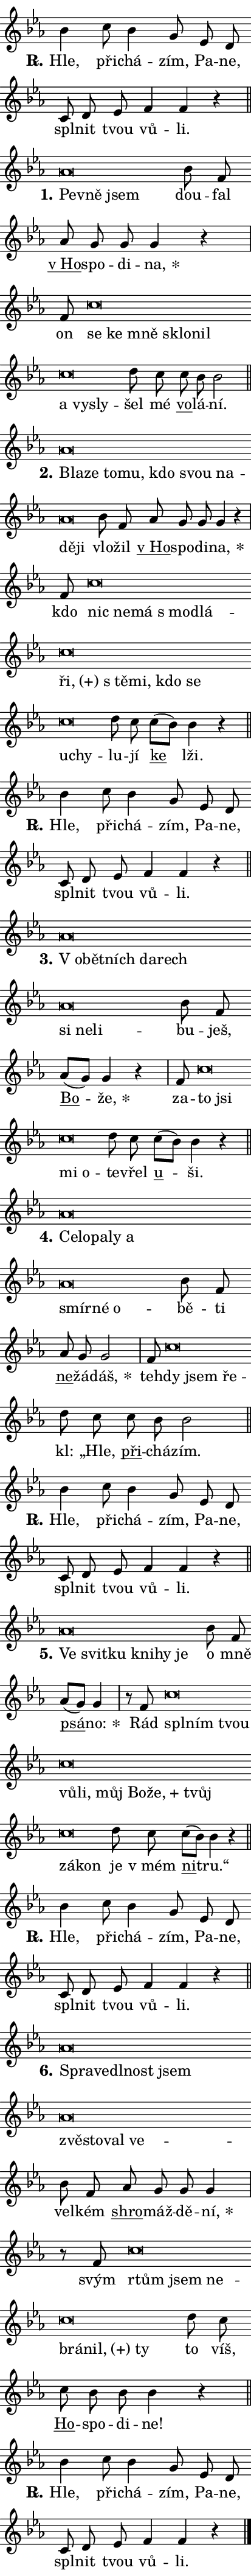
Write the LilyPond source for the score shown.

\version "2.22.1"
\header { tagline = "" }
\paper {
  indent = 0\cm
  top-margin = 0\cm
  right-margin = 0\cm
  bottom-margin = 0\cm
  left-margin = 0\cm
  paper-width = 7\cm
  page-breaking = #ly:one-page-breaking
  system-system-spacing.basic-distance = #11
  score-system-spacing.basic-distance = #11
  ragged-last = ##f
}


%% Author: Thomas Morley
%% https://lists.gnu.org/archive/html/lilypond-user/2020-05/msg00002.html
#(define (line-position grob)
"Returns position of @var[grob} in current system:
   @code{'start}, if at first time-step
   @code{'end}, if at last time-step
   @code{'middle} otherwise
"
  (let* ((col (ly:item-get-column grob))
         (ln (ly:grob-object col 'left-neighbor))
         (rn (ly:grob-object col 'right-neighbor))
         (col-to-check-left (if (ly:grob? ln) ln col))
         (col-to-check-right (if (ly:grob? rn) rn col))
         (break-dir-left
           (and
             (ly:grob-property col-to-check-left 'non-musical #f)
             (ly:item-break-dir col-to-check-left)))
         (break-dir-right
           (and
             (ly:grob-property col-to-check-right 'non-musical #f)
             (ly:item-break-dir col-to-check-right))))
        (cond ((eqv? 1 break-dir-left) 'start)
              ((eqv? -1 break-dir-right) 'end)
              (else 'middle))))

#(define (tranparent-at-line-position vctor)
  (lambda (grob)
  "Relying on @code{line-position} select the relevant enry from @var{vctor}.
Used to determine transparency,"
    (case (line-position grob)
      ((end) (not (vector-ref vctor 0)))
      ((middle) (not (vector-ref vctor 1)))
      ((start) (not (vector-ref vctor 2))))))

noteHeadBreakVisibility =
#(define-music-function (break-visibility)(vector?)
"Makes @code{NoteHead}s transparent relying on @var{break-visibility}"
#{
  \override NoteHead.transparent =
    #(tranparent-at-line-position break-visibility)
#})

#(define delete-ledgers-for-transparent-note-heads
  (lambda (grob)
    "Reads whether a @code{NoteHead} is transparent.
If so this @code{NoteHead} is removed from @code{'note-heads} from
@var{grob}, which is supposed to be @code{LedgerLineSpanner}.
As a result ledgers are not printed for this @code{NoteHead}"
    (let* ((nhds-array (ly:grob-object grob 'note-heads))
           (nhds-list
             (if (ly:grob-array? nhds-array)
                 (ly:grob-array->list nhds-array)
                 '()))
           ;; Relies on the transparent-property being done before
           ;; Staff.LedgerLineSpanner.after-line-breaking is executed.
           ;; This is fragile ...
           (to-keep
             (remove
               (lambda (nhd)
                 (ly:grob-property nhd 'transparent #f))
               nhds-list)))
      ;; TODO find a better method to iterate over grob-arrays, similiar
      ;; to filter/remove etc for lists
      ;; For now rebuilt from scratch
      (set! (ly:grob-object grob 'note-heads)  '())
      (for-each
        (lambda (nhd)
          (ly:pointer-group-interface::add-grob grob 'note-heads nhd))
        to-keep))))

hideNotes = {
  \noteHeadBreakVisibility #begin-of-line-visible
}
unHideNotes = {
  \noteHeadBreakVisibility #all-visible
}

% work-around for resetting accidentals
% https://lilypond.org/doc/v2.23/Documentation/notation/displaying-rhythms#unmetered-music
cadenzaMeasure = {
  \cadenzaOff
  \partial 1024 s1024
  \cadenzaOn
}

#(define-markup-command (accent layout props text) (markup?)
  "Underline accented syllable"
  (interpret-markup layout props
    #{\markup \override #'(offset . 4.3) \underline { #text }#}))

responsum = \markup \concat {
  "R" \hspace #-1.05 \path #0.1 #'((moveto 0 0.07) (lineto 0.9 0.8)) \hspace #0.05 "."
}

\layout {
    \context {
        \Staff
        \remove "Time_signature_engraver"
        \override LedgerLineSpanner.after-line-breaking = #delete-ledgers-for-transparent-note-heads
    }
    \context {
        \Voice {
            \override NoteHead.output-attributes = #'((class . "notehead"))
            \override Hairpin.height = #0.55
        }
    }
    \context {
        \Lyrics {
            \override StanzaNumber.output-attributes = #'((class . "stanzanumber"))
            \override LyricSpace.minimum-distance = #0.9
            \override LyricText.font-name = #"TeX Gyre Schola"
            \override LyricText.font-size = 1
            \override StanzaNumber.font-name = #"TeX Gyre Schola Bold"
            \override StanzaNumber.font-size = 1
        }
    }
}

% magnetic-lyrics.ily
%
%   written by
%     Jean Abou Samra <jean@abou-samra.fr>
%     Werner Lemberg <wl@gnu.org>
%
%   adapted by
%     Jiri Hon <jiri.hon@gmail.com>
%
% Version 2022-Apr-15

% https://www.mail-archive.com/lilypond-user@gnu.org/msg149350.html

#(define (Left_hyphen_pointer_engraver context)
   "Collect syllable-hyphen-syllable occurrences in lyrics and store
them in properties.  This engraver only looks to the left.  For
example, if the lyrics input is @code{foo -- bar}, it does the
following.

@itemize @bullet
@item
Set the @code{text} property of the @code{LyricHyphen} grob between
@q{foo} and @q{bar} to @code{foo}.

@item
Set the @code{left-hyphen} property of the @code{LyricText} grob with
text @q{foo} to the @code{LyricHyphen} grob between @q{foo} and
@q{bar}.
@end itemize

Use this auxiliary engraver in combination with the
@code{lyric-@/text::@/apply-@/magnetic-@/offset!} hook."
   (let ((hyphen #f)
         (text #f))
     (make-engraver
      (acknowledgers
       ((lyric-syllable-interface engraver grob source-engraver)
        (set! text grob)))
      (end-acknowledgers
       ((lyric-hyphen-interface engraver grob source-engraver)
        ;(when (not (grob::has-interface grob 'lyric-space-interface))
          (set! hyphen grob)));)
      ((stop-translation-timestep engraver)
       (when (and text hyphen)
         (ly:grob-set-object! text 'left-hyphen hyphen))
       (set! text #f)
       (set! hyphen #f)))))

#(define (lyric-text::apply-magnetic-offset! grob)
   "If the space between two syllables is less than the value in
property @code{LyricText@/.details@/.squash-threshold}, move the right
syllable to the left so that it gets concatenated with the left
syllable.

Use this function as a hook for
@code{LyricText@/.after-@/line-@/breaking} if the
@code{Left_@/hyphen_@/pointer_@/engraver} is active."
   (let ((hyphen (ly:grob-object grob 'left-hyphen #f)))
     (when hyphen
       (let ((left-text (ly:spanner-bound hyphen LEFT)))
         (when (grob::has-interface left-text 'lyric-syllable-interface)
           (let* ((common (ly:grob-common-refpoint grob left-text X))
                  (this-x-ext (ly:grob-extent grob common X))
                  (left-x-ext
                   (begin
                     ;; Trigger magnetism for left-text.
                     (ly:grob-property left-text 'after-line-breaking)
                     (ly:grob-extent left-text common X)))
                  ;; `delta` is the gap width between two syllables.
                  (delta (- (interval-start this-x-ext)
                            (interval-end left-x-ext)))
                  (details (ly:grob-property grob 'details))
                  (threshold (assoc-get 'squash-threshold details 0.2)))
             (when (< delta threshold)
               (let* (;; We have to manipulate the input text so that
                      ;; ligatures crossing syllable boundaries are not
                      ;; disabled.  For languages based on the Latin
                      ;; script this is essentially a beautification.
                      ;; However, for non-Western scripts it can be a
                      ;; necessity.
                      (lt (ly:grob-property left-text 'text))
                      (rt (ly:grob-property grob 'text))
                      (is-space (grob::has-interface hyphen 'lyric-space-interface))
                      (space (if is-space " " ""))
                      (space-markup (grob-interpret-markup grob " "))
                      (space-size (interval-length (ly:stencil-extent space-markup X)))
                      (extra-delta (if is-space space-size 0))
                      ;; Append new syllable.
                      (ltrt-space (if (and (string? lt) (string? rt))
                                (string-append lt space rt)
                                (make-concat-markup (list lt space rt))))
                      ;; Right-align `ltrt` to the right side.
                      (ltrt-space-markup (grob-interpret-markup
                               grob
                               (make-translate-markup
                                (cons (interval-length this-x-ext) 0)
                                (make-right-align-markup ltrt-space)))))
                 (begin
                   ;; Don't print `left-text`.
                   (ly:grob-set-property! left-text 'stencil #f)
                   ;; Set text and stencil (which holds all collected
                   ;; syllables so far) and shift it to the left.
                   (ly:grob-set-property! grob 'text ltrt-space)
                   (ly:grob-set-property! grob 'stencil ltrt-space-markup)
                   (ly:grob-translate-axis! grob (- (- delta extra-delta)) X))))))))))


#(define (lyric-hyphen::displace-bounds-first grob)
   ;; Make very sure this callback isn't triggered too early.
   (let ((left (ly:spanner-bound grob LEFT))
         (right (ly:spanner-bound grob RIGHT)))
     (ly:grob-property left 'after-line-breaking)
     (ly:grob-property right 'after-line-breaking)
     (ly:lyric-hyphen::print grob)))

squashThreshold = #0.4

\layout {
  \context {
    \Lyrics
    \consists #Left_hyphen_pointer_engraver
    \override LyricText.after-line-breaking =
      #lyric-text::apply-magnetic-offset!
    \override LyricHyphen.stencil = #lyric-hyphen::displace-bounds-first
    \override LyricText.details.squash-threshold = \squashThreshold
    \override LyricHyphen.minimum-distance = 0
    \override LyricHyphen.minimum-length = \squashThreshold
  }
}

squash = \override LyricText.details.squash-threshold = 9999
unSquash = \override LyricText.details.squash-threshold = \squashThreshold

left = \override LyricText.self-alignment-X = #LEFT
unLeft = \revert LyricText.self-alignment-X

starOffset = #(lambda (grob) 
                (let ((x_offset (ly:self-alignment-interface::aligned-on-x-parent grob)))
                  (if (= x_offset 0) 0 (+ x_offset 1.2))))

star = #(define-music-function (syllable)(string?)
"Append star separator at the end of a syllable"
#{
  \once \override LyricText.X-offset = #starOffset
  \lyricmode { \markup {
    #syllable
    \override #'((font-name . "TeX Gyre Schola Bold")) \hspace #0.2 \lower #0.65 \larger "*"
  } }
#})

starAccent = #(define-music-function (syllable)(string?)
"Append star separator at the end of a syllable and make accent"
#{
  \once \override LyricText.X-offset = #starOffset
  \lyricmode { \markup {
    \accent #syllable
    \override #'((font-name . "TeX Gyre Schola Bold")) \hspace #0.2 \lower #0.65 \larger "*"
  } }
#})

breath = #(define-music-function (syllable)(string?)
"Append breathing indicator at the end of a syllable"
#{
  \lyricmode { \markup { #syllable "+" } }
#})

optionalBreath = #(define-music-function (syllable)(string?)
"Append optional breathing indicator at the end of a syllable"
#{
  \lyricmode { \markup { #syllable "(+)" } }
#})


\score {
    <<
        \new Voice = "melody" { \cadenzaOn \key es \major \relative { bes'4 c8 bes4 g8 \bar "" es d \bar "" c d es \bar "" f4 f r \cadenzaMeasure \bar "||" \break }
\relative { as'\breve*1/16 \hideNotes \breve*1/16 \breve*1/16 \bar "" \unHideNotes bes8 f \bar "" as g g g4 r \cadenzaMeasure \bar "|" f8 c'\breve*1/16 \hideNotes \breve*1/16 \bar "" \breve*1/16 \bar "" \breve*1/16 \bar "" \breve*1/16 \bar "" \breve*1/16 \bar "" \breve*1/16 \breve*1/16 \bar "" \unHideNotes d8 c \bar "" c bes bes2 \cadenzaMeasure \bar "||" \break }
\relative { as'\breve*1/16 \hideNotes \breve*1/16 \bar "" \breve*1/16 \bar "" \breve*1/16 \bar "" \breve*1/16 \bar "" \breve*1/16 \bar "" \breve*1/16 \bar "" \breve*1/16 \breve*1/16 \bar "" \unHideNotes bes8 f \bar "" as g g g4 r \cadenzaMeasure \bar "|" f8 c'\breve*1/16 \hideNotes \breve*1/16 \bar "" \breve*1/16 \bar "" \breve*1/16 \bar "" \breve*1/16 \bar "" \breve*1/16 \bar "" \breve*1/16 \bar "" \breve*1/16 \bar "" \breve*1/16 \bar "" \breve*1/16 \bar "" \breve*1/16 \breve*1/16 \bar "" \unHideNotes d8 c \bar "" c[( bes)] bes4 r \cadenzaMeasure \bar "||" \break }
\relative { bes'4 c8 bes4 g8 \bar "" es d \bar "" c d es \bar "" f4 f r \cadenzaMeasure \bar "||" \break }
\relative { as'\breve*1/16 \hideNotes \breve*1/16 \bar "" \breve*1/16 \bar "" \breve*1/16 \bar "" \breve*1/16 \bar "" \breve*1/16 \bar "" \breve*1/16 \breve*1/16 \bar "" \unHideNotes bes8 f \bar "" as[( g)] g4 r \cadenzaMeasure \bar "|" f8 c'\breve*1/16 \hideNotes \breve*1/16 \bar "" \breve*1/16 \breve*1/16 \bar "" \unHideNotes d8 c \bar "" c[( bes)] bes4 r \cadenzaMeasure \bar "||" \break }
\relative { as'\breve*1/16 \hideNotes \breve*1/16 \bar "" \breve*1/16 \bar "" \breve*1/16 \bar "" \breve*1/16 \bar "" \breve*1/16 \bar "" \breve*1/16 \breve*1/16 \bar "" \unHideNotes bes8 f \bar "" as g g2 \cadenzaMeasure \bar "|" f8 c'\breve*1/16 \hideNotes \breve*1/16 \breve*1/16 \bar "" \unHideNotes d8 c \bar "" c bes bes2 \cadenzaMeasure \bar "||" \break }
\relative { bes'4 c8 bes4 g8 \bar "" es d \bar "" c d es \bar "" f4 f r \cadenzaMeasure \bar "||" \break }
\relative { as'\breve*1/16 \hideNotes \breve*1/16 \bar "" \breve*1/16 \bar "" \breve*1/16 \bar "" \breve*1/16 \breve*1/16 \bar "" \unHideNotes bes8 f \bar "" as[( g)] g4 \cadenzaMeasure \bar "|" r8 f8 c'\breve*1/16 \hideNotes \breve*1/16 \bar "" \breve*1/16 \bar "" \breve*1/16 \bar "" \breve*1/16 \bar "" \breve*1/16 \bar "" \breve*1/16 \bar "" \breve*1/16 \bar "" \breve*1/16 \bar "" \breve*1/16 \breve*1/16 \bar "" \unHideNotes d8 c \bar "" c[( bes)] bes4 r \cadenzaMeasure \bar "||" \break }
\relative { bes'4 c8 bes4 g8 \bar "" es d \bar "" c d es \bar "" f4 f r \cadenzaMeasure \bar "||" \break }
\relative { as'\breve*1/16 \hideNotes \breve*1/16 \bar "" \breve*1/16 \bar "" \breve*1/16 \bar "" \breve*1/16 \bar "" \breve*1/16 \bar "" \breve*1/16 \bar "" \breve*1/16 \breve*1/16 \bar "" \unHideNotes bes8 f \bar "" as g g g4 \cadenzaMeasure \bar "|" r8 f8 c'\breve*1/16 \hideNotes \breve*1/16 \bar "" \breve*1/16 \bar "" \breve*1/16 \bar "" \breve*1/16 \breve*1/16 \bar "" \unHideNotes d8 c \bar "" c bes bes bes4 r \cadenzaMeasure \bar "||" \break }
\relative { bes'4 c8 bes4 g8 \bar "" es d \bar "" c d es \bar "" f4 f r \cadenzaMeasure \bar "||" \break } \bar "|." }
        \new Lyrics \lyricsto "melody" { \lyricmode { \set stanza = \responsum
Hle, při -- chá -- zím, Pa -- ne, spl -- nit tvou vů -- li.
\set stanza = "1."
\left Pev -- \squash ně jsem \unLeft \unSquash dou -- fal \markup \accent "v Ho" -- spo -- di -- \star na, on \left se \squash ke mně sklo -- nil a vy -- sly -- \unLeft \unSquash šel mé \markup \accent vo -- lá -- ní.
\set stanza = "2."
\left Bla -- \squash ze to -- mu, kdo svou na -- dě -- ji \unLeft \unSquash vlo -- žil \markup \accent "v Ho" -- spo -- di -- \star na, kdo \left nic \squash ne -- má "s mo" -- dlá -- \optionalBreath ři, "s tě" -- mi, kdo se u -- chy -- \unLeft \unSquash lu -- jí \markup \accent ke lži.
\set stanza = \responsum
Hle, při -- chá -- zím, Pa -- ne, spl -- nit tvou vů -- li.
\set stanza = "3."
\left "V o" -- \squash bět -- ních da -- rech si ne -- li -- \unLeft \unSquash bu -- ješ, \markup \accent Bo -- \star že, za -- \left to \squash jsi mi o -- \unLeft \unSquash te -- vřel \markup \accent u -- ši.
\set stanza = "4."
\left Ce -- \squash lo -- pa -- ly a smír -- né o -- \unLeft \unSquash bě -- ti \markup \accent ne -- žá -- \star dáš, teh -- \left dy \squash jsem ře -- \unLeft \unSquash kl: „Hle, \markup \accent při -- chá -- zím.
\set stanza = \responsum
Hle, při -- chá -- zím, Pa -- ne, spl -- nit tvou vů -- li.
\set stanza = "5."
\left Ve \squash svit -- ku kni -- hy je \unLeft \unSquash o mně \markup \accent psá -- \star no: Rád \left spl -- \squash ním tvou vů -- li, můj Bo -- \breath "že," tvůj zá -- kon \unLeft \unSquash je "v mém" \markup \accent ni -- tru.“
\set stanza = \responsum
Hle, při -- chá -- zím, Pa -- ne, spl -- nit tvou vů -- li.
\set stanza = "6."
\left Spra -- \squash ve -- dl -- nost jsem zvě -- sto -- val ve -- \unLeft \unSquash vel -- kém \markup \accent shro -- máž -- dě -- \star ní, svým \left rtům \squash jsem ne -- brá -- \optionalBreath nil, ty \unLeft \unSquash to víš, \markup \accent Ho -- spo -- di -- ne!
\set stanza = \responsum
Hle, při -- chá -- zím, Pa -- ne, spl -- nit tvou vů -- li. } }
    >>
    \layout {}
}
